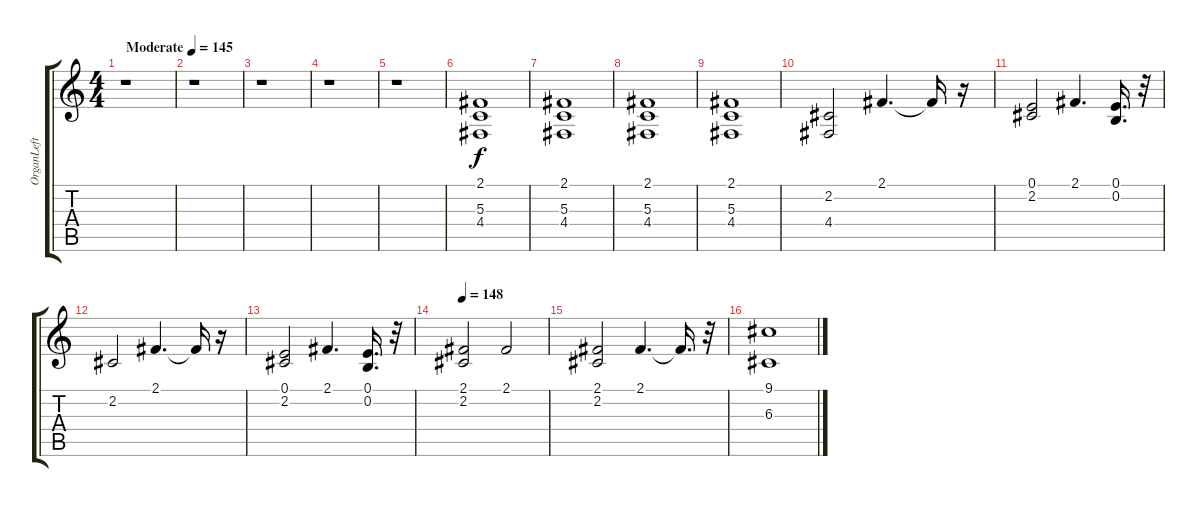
\track ("OrganLeft" "OrganLeft") {instrument rockorgan}
\staff {score tabs}
\tuning (E4 B3 G3 D3 A2 E2) {hide}
\ts (4 4)
\tempo (145 "Moderate")
\clef g2
\ks c
r.1{dy f instrument rockorgan} |
r.1 |
r.1 |
r.1 |
r.1 |
(2.1 5.3 4.4).1{volume 12} |
(2.1 5.3 4.4).1 |
(2.1 5.3 4.4).1 |
(2.1 5.3 4.4).1 |
(2.2 4.4).2 2.1.4{d} 2.1{t}.16 r.16 |
(0.1 2.2).2 2.1.4{d} (0.1 0.2).16{d} r.32 |
2.2.2 2.1.4{d} 2.1{t}.16 r.16 |
(0.1 2.2).2 2.1.4{d} (0.1 0.2).16{d} r.32 |
\tempo 148
(2.1 2.2).2 2.1.2 |
(2.1 2.2).2 2.1.4{d} 2.1{t}.16{d} r.32 |
(9.1 6.3).1
